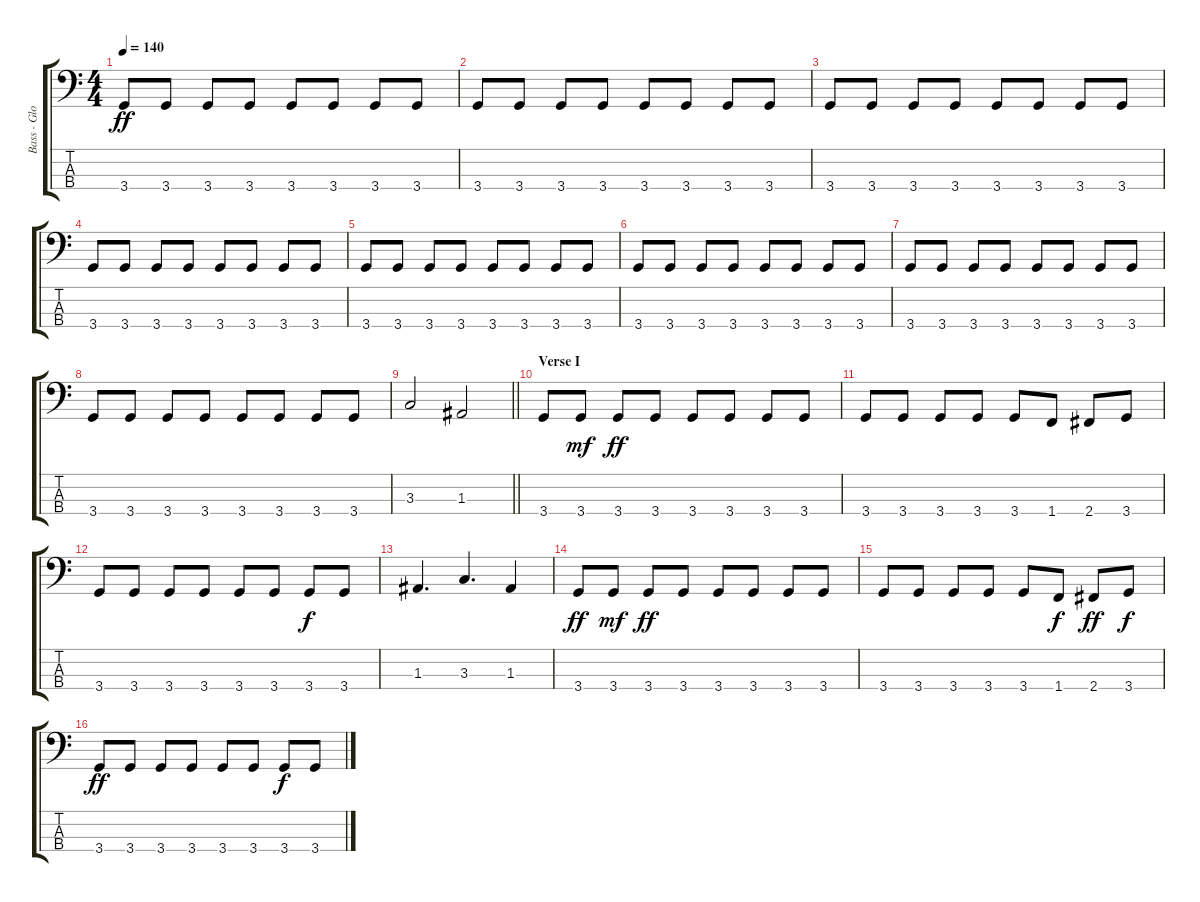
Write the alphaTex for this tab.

\track ("Bass - Glover" "Bass - Glo") {instrument electricbassfinger}
\staff {score tabs}
\tuning (G2 D2 A1 E1) {hide}
\ts (4 4)
\tempo 140
\clef f4
\ks c
3.4.8{dy ff} 3.4.8 3.4.8 3.4.8 3.4.8 3.4.8 3.4.8 3.4.8 |
3.4.8 3.4.8 3.4.8 3.4.8 3.4.8 3.4.8 3.4.8 3.4.8 |
3.4.8 3.4.8 3.4.8 3.4.8 3.4.8 3.4.8 3.4.8 3.4.8 |
3.4.8 3.4.8 3.4.8 3.4.8 3.4.8 3.4.8 3.4.8 3.4.8 |
3.4.8 3.4.8 3.4.8 3.4.8 3.4.8 3.4.8 3.4.8 3.4.8 |
3.4.8 3.4.8 3.4.8 3.4.8 3.4.8 3.4.8 3.4.8 3.4.8 |
3.4.8 3.4.8 3.4.8 3.4.8 3.4.8 3.4.8 3.4.8 3.4.8 |
3.4.8 3.4.8 3.4.8 3.4.8 3.4.8 3.4.8 3.4.8 3.4.8 |
\barLineRight lightlight
3.3.2 1.3.2 |
\section ("" "Verse I")
3.4.8 3.4.8{dy mf} 3.4.8{dy ff} 3.4.8 3.4.8 3.4.8 3.4.8 3.4.8 |
3.4.8 3.4.8 3.4.8 3.4.8 3.4.8 1.4.8 2.4.8 3.4.8 |
3.4.8 3.4.8 3.4.8 3.4.8 3.4.8 3.4.8 3.4.8{dy f} 3.4.8 |
1.3.4{d} 3.3.4{d} 1.3.4 |
3.4.8{dy ff} 3.4.8{dy mf} 3.4.8{dy ff} 3.4.8 3.4.8 3.4.8 3.4.8 3.4.8 |
3.4.8 3.4.8 3.4.8 3.4.8 3.4.8 1.4.8{dy f} 2.4.8{dy ff} 3.4.8{dy f} |
3.4.8{dy ff} 3.4.8 3.4.8 3.4.8 3.4.8 3.4.8 3.4.8{dy f} 3.4.8
